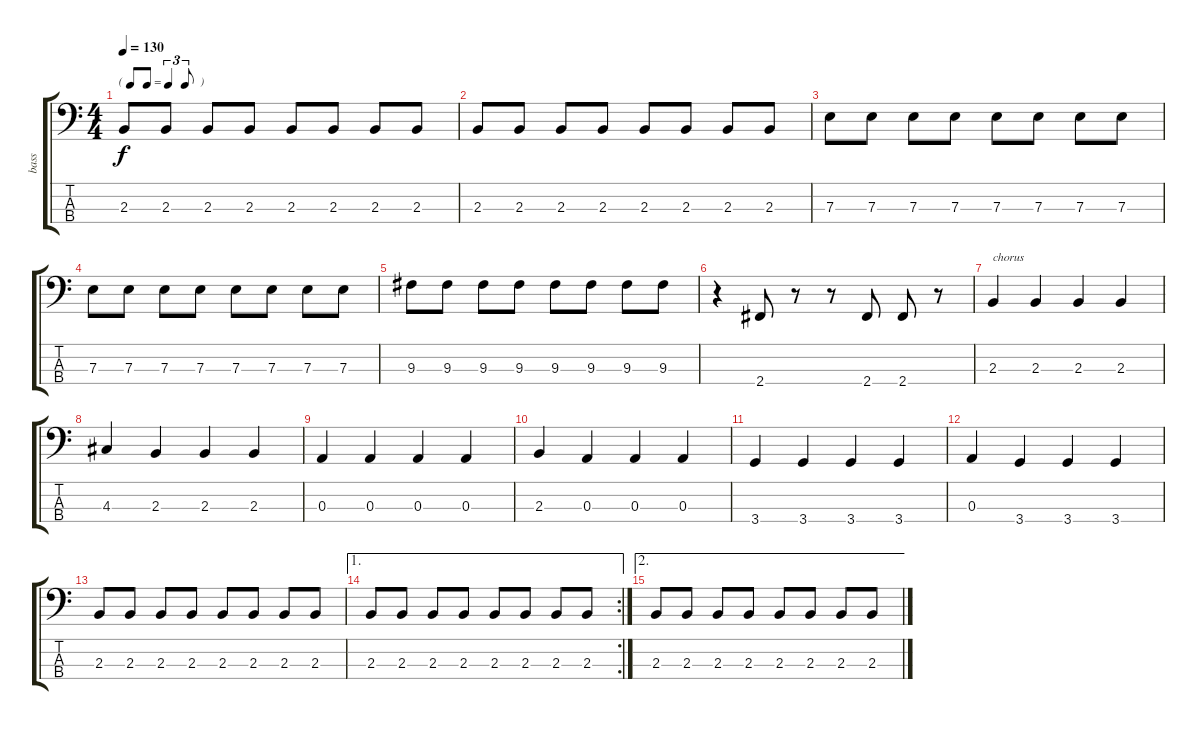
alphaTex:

\track ("bass" "bass") {instrument electricbassfinger}
\staff {score tabs}
\tuning (G2 D2 A1 E1) {hide}
\ts (4 4)
\tf triplet8th
\tempo 130
\clef f4
\ks c
2.3.8{dy f} 2.3.8 2.3.8 2.3.8 2.3.8 2.3.8 2.3.8 2.3.8 |
2.3.8 2.3.8 2.3.8 2.3.8 2.3.8 2.3.8 2.3.8 2.3.8 |
7.3.8 7.3.8 7.3.8 7.3.8 7.3.8 7.3.8 7.3.8 7.3.8 |
7.3.8 7.3.8 7.3.8 7.3.8 7.3.8 7.3.8 7.3.8 7.3.8 |
9.3.8 9.3.8 9.3.8 9.3.8 9.3.8 9.3.8 9.3.8 9.3.8 |
r.4 2.4.8 r.8 r.8 2.4.8 2.4.8 r.8 |
2.3.4{txt "chorus"} 2.3.4 2.3.4 2.3.4 |
4.3.4 2.3.4 2.3.4 2.3.4 |
0.3.4 0.3.4 0.3.4 0.3.4 |
2.3.4 0.3.4 0.3.4 0.3.4 |
3.4.4 3.4.4 3.4.4 3.4.4 |
0.3.4 3.4.4 3.4.4 3.4.4 |
2.3.8 2.3.8 2.3.8 2.3.8 2.3.8 2.3.8 2.3.8 2.3.8 |
\ae 1
\rc 2
2.3.8 2.3.8 2.3.8 2.3.8 2.3.8 2.3.8 2.3.8 2.3.8 |
\ae 2
2.3.8 2.3.8 2.3.8 2.3.8 2.3.8 2.3.8 2.3.8 2.3.8
